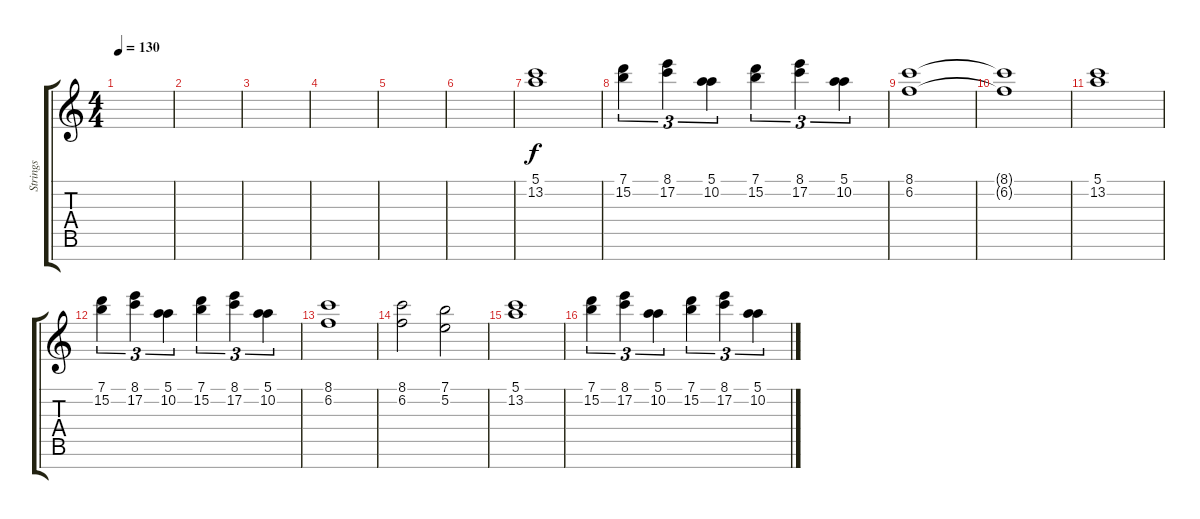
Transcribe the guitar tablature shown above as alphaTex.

\track ("Strings" "Strings") {instrument synthstrings1}
\staff {score tabs}
\tuning (E5 B4 G4 D4 A3 E3 A2) {hide}
\ts (4 4)
\tempo 130
\clef g2
\ks c
|
|
|
|
|
|
(5.1 13.2).1 |
(7.1 15.2).4{tu (3 2)} (8.1 17.2).4{tu (3 2)} (5.1 10.2).4{tu (3 2)} (7.1 15.2).4{tu (3 2)} (8.1 17.2).4{tu (3 2)} (5.1 10.2).4{tu (3 2)} |
(8.1 6.2).1 |
(8.1{t} 6.2{t}).1 |
(5.1 13.2).1 |
(7.1 15.2).4{tu (3 2)} (8.1 17.2).4{tu (3 2)} (5.1 10.2).4{tu (3 2)} (7.1 15.2).4{tu (3 2)} (8.1 17.2).4{tu (3 2)} (5.1 10.2).4{tu (3 2)} |
(8.1 6.2).1 |
(8.1 6.2).2 (7.1 5.2).2 |
(5.1 13.2).1 |
(7.1 15.2).4{tu (3 2)} (8.1 17.2).4{tu (3 2)} (5.1 10.2).4{tu (3 2)} (7.1 15.2).4{tu (3 2)} (8.1 17.2).4{tu (3 2)} (5.1 10.2).4{tu (3 2)}
